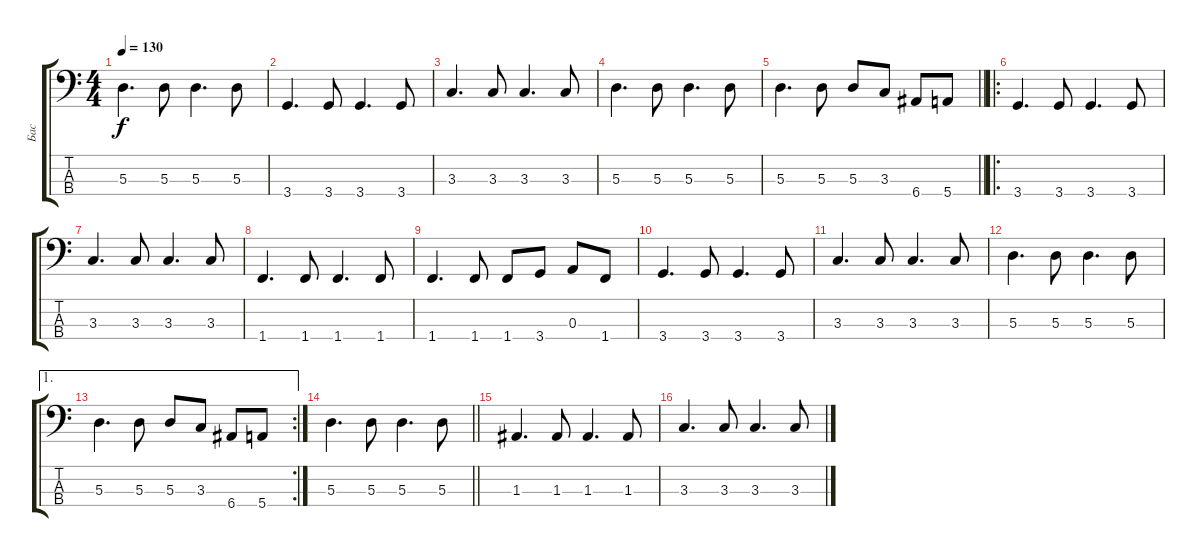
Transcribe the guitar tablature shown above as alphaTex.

\track ("Бас" "Бас") {instrument electricbassfinger}
\staff {score tabs}
\tuning (G2 D2 A1 E1) {hide}
\ts (4 4)
\tempo 130
\clef f4
\ks c
5.3.4{d dy f} 5.3.8 5.3.4{d} 5.3.8 |
3.4.4{d} 3.4.8 3.4.4{d} 3.4.8 |
3.3.4{d} 3.3.8 3.3.4{d} 3.3.8 |
5.3.4{d} 5.3.8 5.3.4{d} 5.3.8 |
\barLineRight lightlight
5.3.4{d} 5.3.8 5.3.8 3.3.8 6.4.8 5.4.8 |
\ro
3.4.4{d} 3.4.8 3.4.4{d} 3.4.8 |
3.3.4{d} 3.3.8 3.3.4{d} 3.3.8 |
1.4.4{d} 1.4.8 1.4.4{d} 1.4.8 |
1.4.4{d} 1.4.8 1.4.8 3.4.8 0.3.8 1.4.8 |
3.4.4{d} 3.4.8 3.4.4{d} 3.4.8 |
3.3.4{d} 3.3.8 3.3.4{d} 3.3.8 |
5.3.4{d} 5.3.8 5.3.4{d} 5.3.8 |
\ae 1
\rc 2
5.3.4{d} 5.3.8 5.3.8 3.3.8 6.4.8 5.4.8 |
\barLineRight lightlight
5.3.4{d} 5.3.8 5.3.4{d} 5.3.8 |
1.3.4{d} 1.3.8 1.3.4{d} 1.3.8 |
3.3.4{d} 3.3.8 3.3.4{d} 3.3.8
